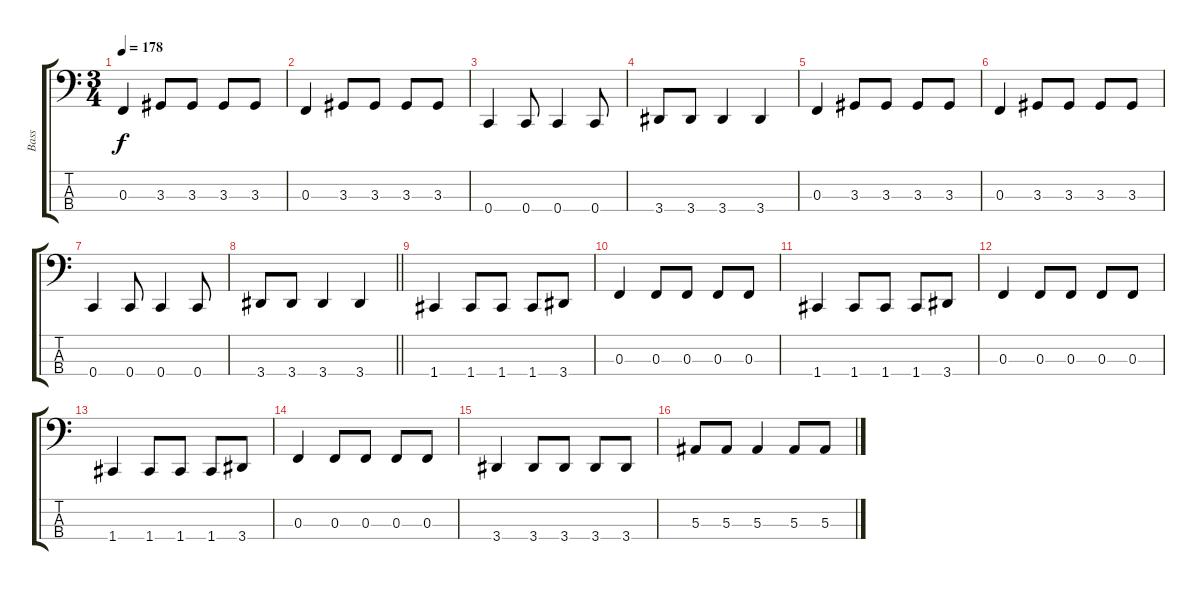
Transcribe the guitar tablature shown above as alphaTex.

\track ("Bass" "Bass") {instrument slapbass1}
\staff {score tabs}
\tuning (Eb2 Bb1 F1 C1) {hide}
\ts (3 4)
\tempo 178
\clef f4
\ks c
0.3.4{dy f} 3.3.8 3.3.8 3.3.8 3.3.8 |
0.3.4 3.3.8 3.3.8 3.3.8 3.3.8 |
0.4.4 0.4.8 0.4.4 0.4.8 |
3.4.8 3.4.8 3.4.4 3.4.4 |
0.3.4 3.3.8 3.3.8 3.3.8 3.3.8 |
0.3.4 3.3.8 3.3.8 3.3.8 3.3.8 |
0.4.4 0.4.8 0.4.4 0.4.8 |
\barLineRight lightlight
3.4.8 3.4.8 3.4.4 3.4.4 |
1.4.4 1.4.8 1.4.8 1.4.8 3.4.8 |
0.3.4 0.3.8 0.3.8 0.3.8 0.3.8 |
1.4.4 1.4.8 1.4.8 1.4.8 3.4.8 |
0.3.4 0.3.8 0.3.8 0.3.8 0.3.8 |
1.4.4 1.4.8 1.4.8 1.4.8 3.4.8 |
0.3.4 0.3.8 0.3.8 0.3.8 0.3.8 |
3.4.4 3.4.8 3.4.8 3.4.8 3.4.8 |
5.3.8 5.3.8 5.3.4 5.3.8 5.3.8
